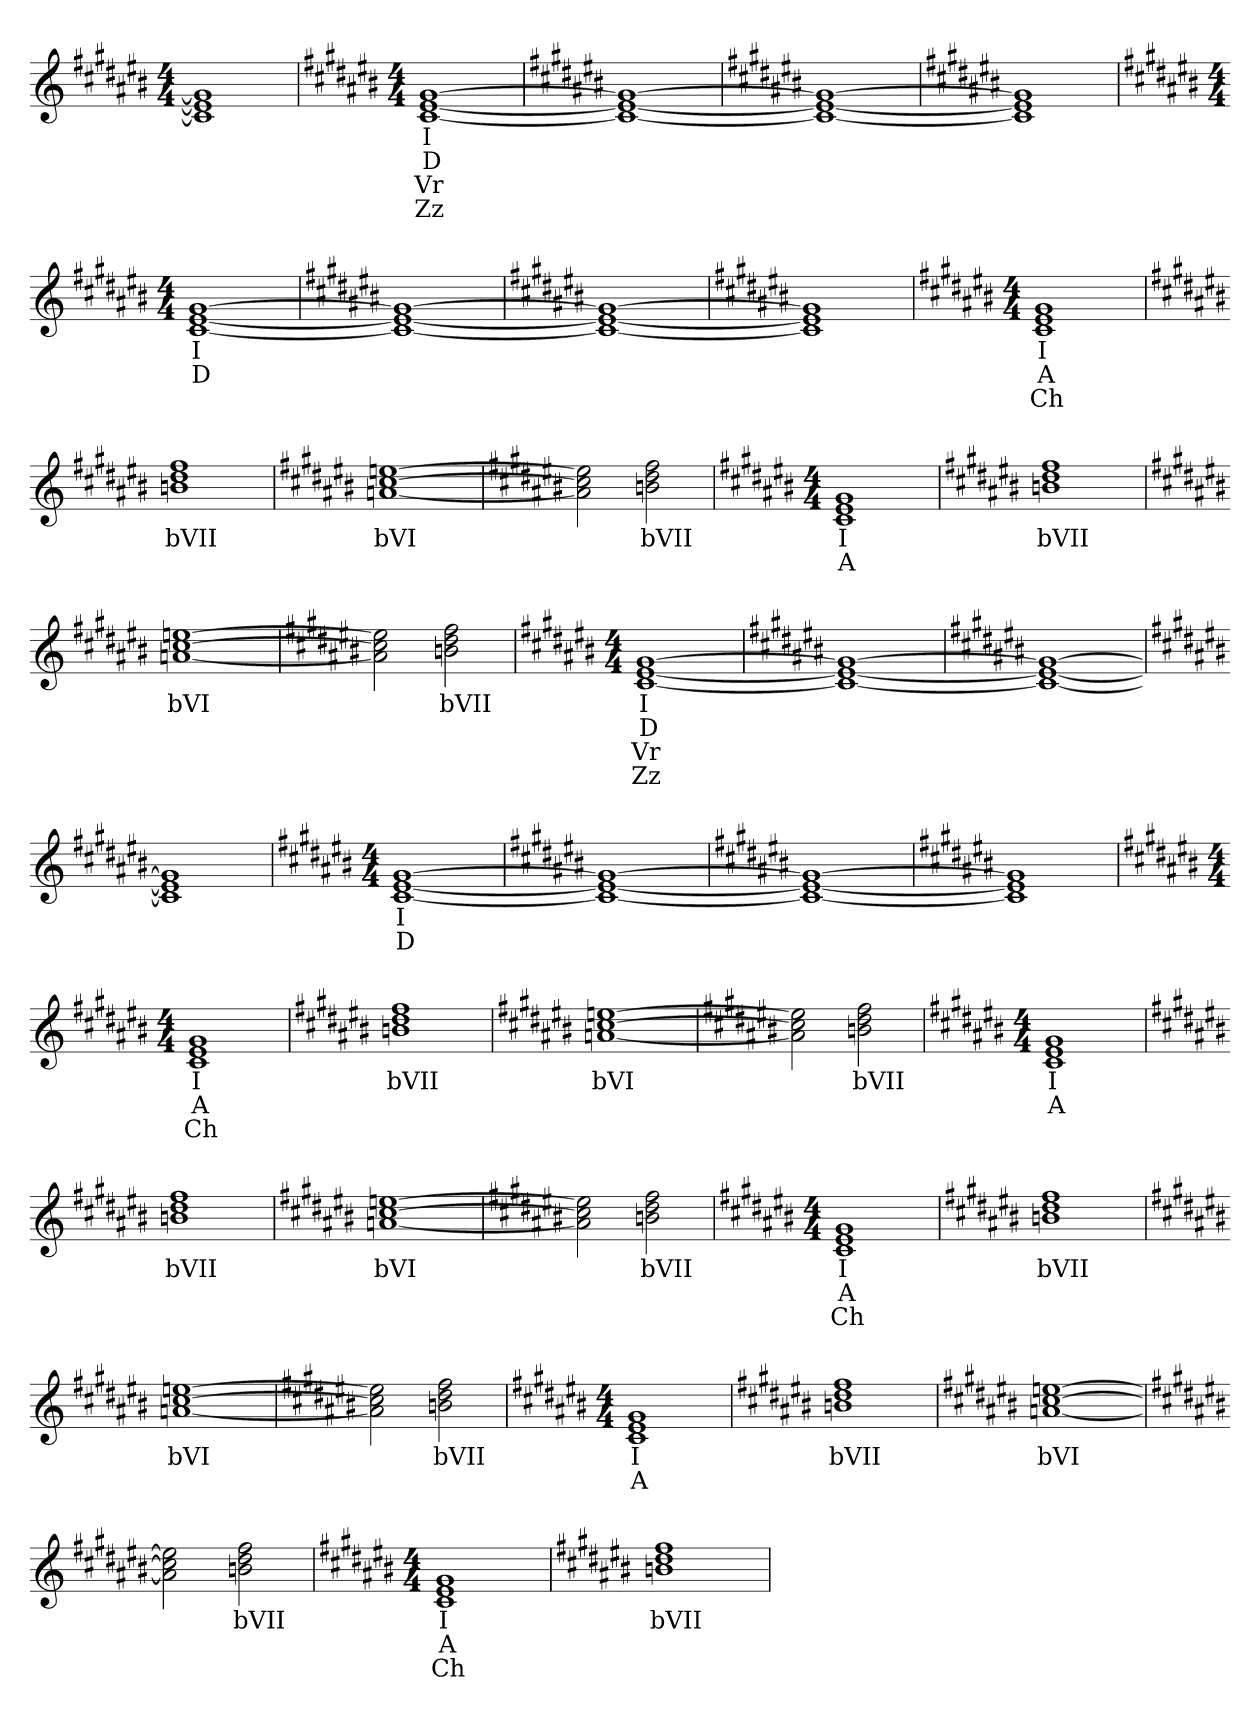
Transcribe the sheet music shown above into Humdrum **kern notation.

**kern	**text	**text	**text	**text
*part1	*part1	*part1	*part1	*part1
*staff1	*staff1	*staff1	*staff1	*staff1
*k[f#c#g#d#a#e#b#]	*	*	*	*
*C#:	*	*	*	*
*M4/4	*	*	*	*
=	=	=	=	=
1c#] 1e#] 1g#]	.	.	.	.
=	=	=	=	=
*k[f#c#g#d#a#e#b#]	*	*	*	*
*C#:	*	*	*	*
*M4/4	*	*	*	*
[1c# [1e# [1g#	I	D	Vr	Zz
=	=	=	=	=
*k[f#c#g#d#a#e#b#]	*	*	*	*
*C#:	*	*	*	*
1c#_ 1e#_ 1g#_	.	.	.	.
=	=	=	=	=
*k[f#c#g#d#a#e#b#]	*	*	*	*
*C#:	*	*	*	*
1c#_ 1e#_ 1g#_	.	.	.	.
=	=	=	=	=
*k[f#c#g#d#a#e#b#]	*	*	*	*
*C#:	*	*	*	*
1c#] 1e#] 1g#]	.	.	.	.
=	=	=	=	=
*k[f#c#g#d#a#e#b#]	*	*	*	*
*C#:	*	*	*	*
*M4/4	*	*	*	*
[1c# [1e# [1g#	I	D	.	.
=	=	=	=	=
*k[f#c#g#d#a#e#b#]	*	*	*	*
*C#:	*	*	*	*
1c#_ 1e#_ 1g#_	.	.	.	.
=	=	=	=	=
*k[f#c#g#d#a#e#b#]	*	*	*	*
*C#:	*	*	*	*
1c#_ 1e#_ 1g#_	.	.	.	.
=	=	=	=	=
*k[f#c#g#d#a#e#b#]	*	*	*	*
*C#:	*	*	*	*
1c#] 1e#] 1g#]	.	.	.	.
=	=	=	=	=
*k[f#c#g#d#a#e#b#]	*	*	*	*
*C#:	*	*	*	*
*M4/4	*	*	*	*
1c# 1e# 1g#	I	A	Ch	.
=	=	=	=	=
*k[f#c#g#d#a#e#b#]	*	*	*	*
*C#:	*	*	*	*
1bn 1dd# 1ff#	bVII	.	.	.
=	=	=	=	=
*k[f#c#g#d#a#e#b#]	*	*	*	*
*C#:	*	*	*	*
[1an [1cc# [1een	bVI	.	.	.
=	=	=	=	=
*k[f#c#g#d#a#e#b#]	*	*	*	*
*C#:	*	*	*	*
2an] 2cc#] 2een]	.	.	.	.
2bn 2dd# 2ff#	bVII	.	.	.
=	=	=	=	=
*k[f#c#g#d#a#e#b#]	*	*	*	*
*C#:	*	*	*	*
*M4/4	*	*	*	*
1c# 1e# 1g#	I	A	.	.
=	=	=	=	=
*k[f#c#g#d#a#e#b#]	*	*	*	*
*C#:	*	*	*	*
1bn 1dd# 1ff#	bVII	.	.	.
=	=	=	=	=
*k[f#c#g#d#a#e#b#]	*	*	*	*
*C#:	*	*	*	*
[1an [1cc# [1een	bVI	.	.	.
=	=	=	=	=
*k[f#c#g#d#a#e#b#]	*	*	*	*
*C#:	*	*	*	*
2an] 2cc#] 2een]	.	.	.	.
2bn 2dd# 2ff#	bVII	.	.	.
=	=	=	=	=
*k[f#c#g#d#a#e#b#]	*	*	*	*
*C#:	*	*	*	*
*M4/4	*	*	*	*
[1c# [1e# [1g#	I	D	Vr	Zz
=	=	=	=	=
*k[f#c#g#d#a#e#b#]	*	*	*	*
*C#:	*	*	*	*
1c#_ 1e#_ 1g#_	.	.	.	.
=	=	=	=	=
*k[f#c#g#d#a#e#b#]	*	*	*	*
*C#:	*	*	*	*
1c#_ 1e#_ 1g#_	.	.	.	.
=	=	=	=	=
*k[f#c#g#d#a#e#b#]	*	*	*	*
*C#:	*	*	*	*
1c#] 1e#] 1g#]	.	.	.	.
=	=	=	=	=
*k[f#c#g#d#a#e#b#]	*	*	*	*
*C#:	*	*	*	*
*M4/4	*	*	*	*
[1c# [1e# [1g#	I	D	.	.
=	=	=	=	=
*k[f#c#g#d#a#e#b#]	*	*	*	*
*C#:	*	*	*	*
1c#_ 1e#_ 1g#_	.	.	.	.
=	=	=	=	=
*k[f#c#g#d#a#e#b#]	*	*	*	*
*C#:	*	*	*	*
1c#_ 1e#_ 1g#_	.	.	.	.
=	=	=	=	=
*k[f#c#g#d#a#e#b#]	*	*	*	*
*C#:	*	*	*	*
1c#] 1e#] 1g#]	.	.	.	.
=	=	=	=	=
*k[f#c#g#d#a#e#b#]	*	*	*	*
*C#:	*	*	*	*
*M4/4	*	*	*	*
1c# 1e# 1g#	I	A	Ch	.
=	=	=	=	=
*k[f#c#g#d#a#e#b#]	*	*	*	*
*C#:	*	*	*	*
1bn 1dd# 1ff#	bVII	.	.	.
=	=	=	=	=
*k[f#c#g#d#a#e#b#]	*	*	*	*
*C#:	*	*	*	*
[1an [1cc# [1een	bVI	.	.	.
=	=	=	=	=
*k[f#c#g#d#a#e#b#]	*	*	*	*
*C#:	*	*	*	*
2an] 2cc#] 2een]	.	.	.	.
2bn 2dd# 2ff#	bVII	.	.	.
=	=	=	=	=
*k[f#c#g#d#a#e#b#]	*	*	*	*
*C#:	*	*	*	*
*M4/4	*	*	*	*
1c# 1e# 1g#	I	A	.	.
=	=	=	=	=
*k[f#c#g#d#a#e#b#]	*	*	*	*
*C#:	*	*	*	*
1bn 1dd# 1ff#	bVII	.	.	.
=	=	=	=	=
*k[f#c#g#d#a#e#b#]	*	*	*	*
*C#:	*	*	*	*
[1an [1cc# [1een	bVI	.	.	.
=	=	=	=	=
*k[f#c#g#d#a#e#b#]	*	*	*	*
*C#:	*	*	*	*
2an] 2cc#] 2een]	.	.	.	.
2bn 2dd# 2ff#	bVII	.	.	.
=	=	=	=	=
*k[f#c#g#d#a#e#b#]	*	*	*	*
*C#:	*	*	*	*
*M4/4	*	*	*	*
1c# 1e# 1g#	I	A	Ch	.
=	=	=	=	=
*k[f#c#g#d#a#e#b#]	*	*	*	*
*C#:	*	*	*	*
1bn 1dd# 1ff#	bVII	.	.	.
=	=	=	=	=
*k[f#c#g#d#a#e#b#]	*	*	*	*
*C#:	*	*	*	*
[1an [1cc# [1een	bVI	.	.	.
=	=	=	=	=
*k[f#c#g#d#a#e#b#]	*	*	*	*
*C#:	*	*	*	*
2an] 2cc#] 2een]	.	.	.	.
2bn 2dd# 2ff#	bVII	.	.	.
=	=	=	=	=
*k[f#c#g#d#a#e#b#]	*	*	*	*
*C#:	*	*	*	*
*M4/4	*	*	*	*
1c# 1e# 1g#	I	A	.	.
=	=	=	=	=
*k[f#c#g#d#a#e#b#]	*	*	*	*
*C#:	*	*	*	*
1bn 1dd# 1ff#	bVII	.	.	.
=	=	=	=	=
*k[f#c#g#d#a#e#b#]	*	*	*	*
*C#:	*	*	*	*
[1an [1cc# [1een	bVI	.	.	.
=	=	=	=	=
*k[f#c#g#d#a#e#b#]	*	*	*	*
*C#:	*	*	*	*
2an] 2cc#] 2een]	.	.	.	.
2bn 2dd# 2ff#	bVII	.	.	.
=	=	=	=	=
*k[f#c#g#d#a#e#b#]	*	*	*	*
*C#:	*	*	*	*
*M4/4	*	*	*	*
1c# 1e# 1g#	I	A	Ch	.
=	=	=	=	=
*k[f#c#g#d#a#e#b#]	*	*	*	*
*C#:	*	*	*	*
1bn 1dd# 1ff#	bVII	.	.	.
=	=	=	=	=
*-	*-	*-	*-	*-
